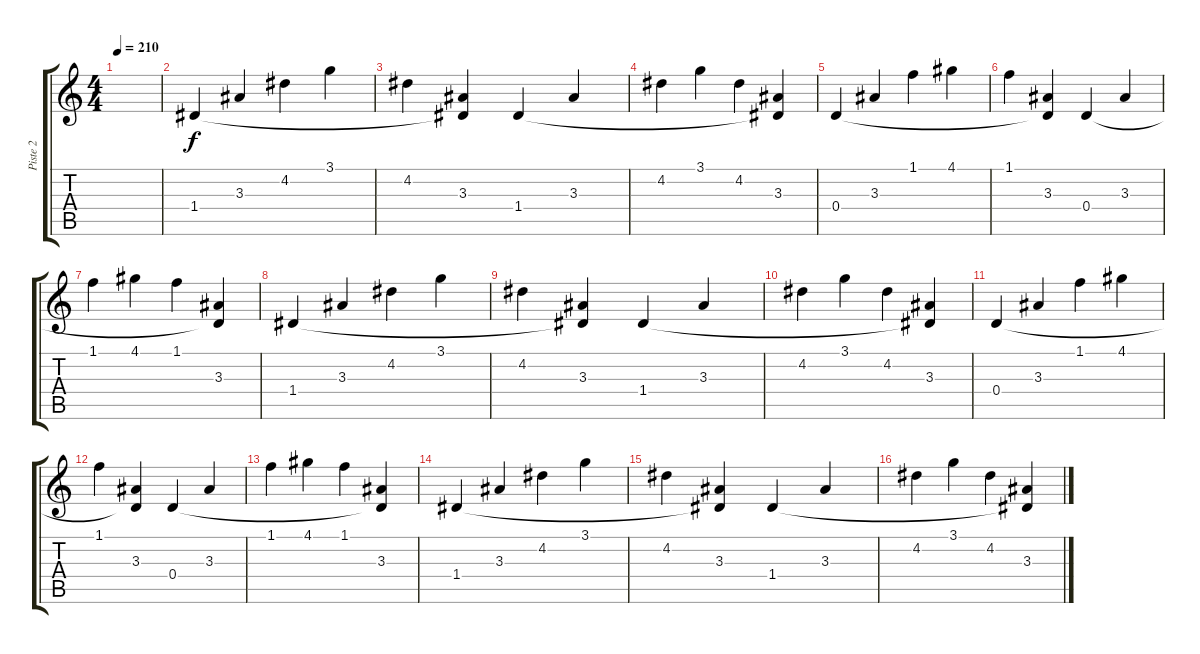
\track ("Piste 2" "Piste 2") {instrument acousticguitarnylon}
\staff {score tabs}
\tuning (E4 B3 G3 D3 A2 E2) {hide}
\ts (4 4)
\tempo 210
\clef g2
\ks c
|
1.4.4 3.3.4 4.2.4 3.1.4 |
4.2.4 (3.3 1.4{t}).4 1.4.4 3.3.4 |
4.2.4 3.1.4 4.2.4 (3.3 1.4{t}).4 |
0.4.4 3.3.4 1.1.4 4.1.4 |
1.1.4 (3.3 0.4{t}).4 0.4.4 3.3.4 |
1.1.4 4.1.4 1.1.4 (3.3 0.4{t}).4 |
1.4.4 3.3.4 4.2.4 3.1.4 |
4.2.4 (3.3 1.4{t}).4 1.4.4 3.3.4 |
4.2.4 3.1.4 4.2.4 (3.3 1.4{t}).4 |
0.4.4 3.3.4 1.1.4 4.1.4 |
1.1.4 (3.3 0.4{t}).4 0.4.4 3.3.4 |
1.1.4 4.1.4 1.1.4 (3.3 0.4{t}).4 |
1.4.4 3.3.4 4.2.4 3.1.4 |
4.2.4 (3.3 1.4{t}).4 1.4.4 3.3.4 |
4.2.4 3.1.4 4.2.4 (3.3 1.4{t}).4
